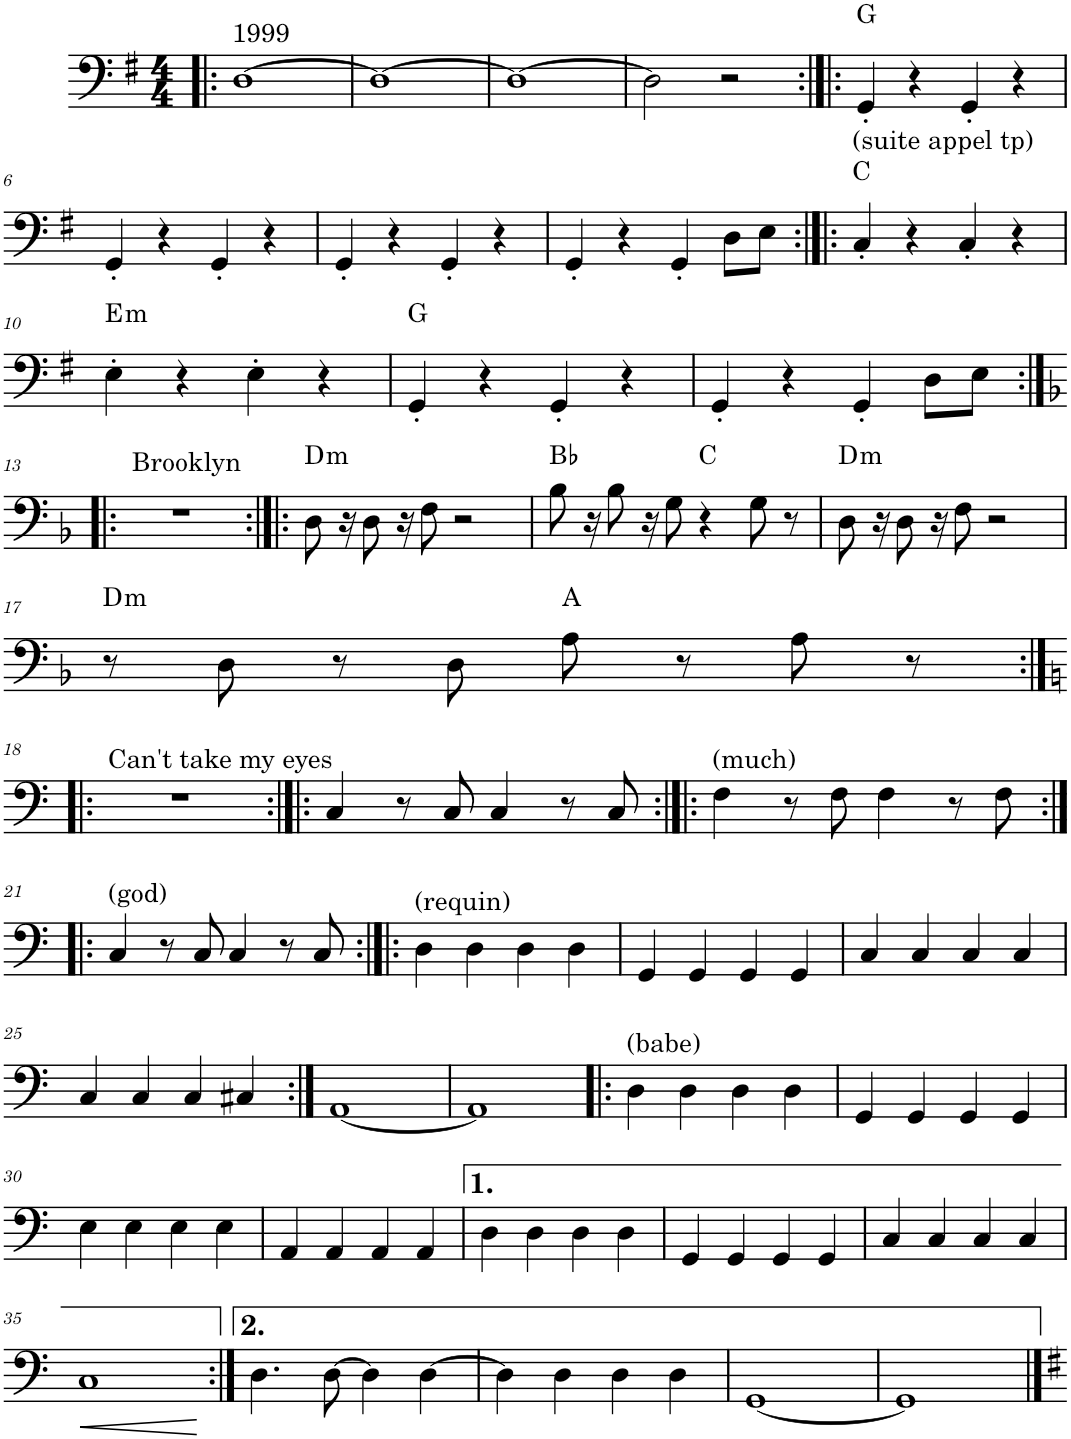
**kern	**dynam	**harte
*part1	*part1	*part1
*staff1	*staff1	*
*I"Euphonium	*	*
*I'Euph.	*	*
*clefF4	*	*
*k[f#]	*	*
*M4/4	*	*
=1!|:	=1!|:	=1!|:
!LO:TX:a:t=1999	!	!
[1D	.	.
=2	=2	=2
1D_	.	.
=3	=3	=3
1D_	.	.
=4	=4	=4
2D\]	.	.
2r	.	.
=5:|!|:	=5:|!|:	=5:|!|:
4GG'/	.	G:maj
4r	.	.
4GG'/	.	.
4r	.	.
!!LO:LB:g=z
=6	=6	=6
4GG'/	.	.
4r	.	.
4GG'/	.	.
4r	.	.
=7	=7	=7
4GG'/	.	.
4r	.	.
4GG'/	.	.
4r	.	.
=8	=8	=8
4GG'/	.	.
4r	.	.
4GG'/	.	.
8D\L	.	.
8E\J	.	.
=9:|!|:	=9:|!|:	=9:|!|:
!LO:TX:a:t=(suite appel tp)	!	!
4C'/	.	C:maj
4r	.	.
4C'/	.	.
4r	.	.
!!LO:LB:g=z
=10	=10	=10
!	!	!LO:H:kt=m
4E'\	.	E:min
4r	.	.
4E'\	.	.
4r	.	.
=11	=11	=11
4GG'/	.	G:maj
4r	.	.
4GG'/	.	.
4r	.	.
=12	=12	=12
4GG'/	.	.
4r	.	.
4GG'/	.	.
8D\L	.	.
8E\J	.	.
!!LO:LB:g=z
=13:|!|:	=13:|!|:	=13:|!|:
*k[b-]	*	*
!LO:TX:a:t=Brooklyn	!	!
1r	.	.
=14:|!|:	=14:|!|:	=14:|!|:
!	!	!LO:H:kt=m
8D\	.	D:min
16r	.	.
8D\	.	.
16r	.	.
8F\	.	.
2r	.	.
=15	=15	=15
!	!	!LO:H:kt=N.C.
8B-\	.	N
16r	.	.
8B-\	.	.
16r	.	.
8G\	.	.
!	!	!LO:H:kt=N.C.
4r	.	N
8G\	.	.
8r	.	.
=16	=16	=16
!	!	!LO:H:kt=m
8D\	.	D:min
16r	.	.
8D\	.	.
16r	.	.
8F\	.	.
2r	.	.
!!LO:LB:g=z
=17	=17	=17
!	!	!LO:H:kt=m
8r	.	D:min
8D\	.	.
8r	.	.
8D\	.	.
!	!	!LO:H:kt=N.C.
8A\	.	N
8r	.	.
8A\	.	.
8r	.	.
!!LO:LB:g=z
=18:|!|:	=18:|!|:	=18:|!|:
*k[]	*	*
!LO:TX:a:t=Can't take my eyes	!	!
1r	.	.
=19:|!|:	=19:|!|:	=19:|!|:
4C/	.	.
8r	.	.
8C/	.	.
4C/	.	.
8r	.	.
8C/	.	.
=20:|!|:	=20:|!|:	=20:|!|:
!LO:TX:a:t=(much)	!	!
4F\	.	.
8r	.	.
8F\	.	.
4F\	.	.
8r	.	.
8F\	.	.
!!LO:LB:g=z
=21:|!|:	=21:|!|:	=21:|!|:
!LO:TX:a:t=(god)	!	!
4C/	.	.
8r	.	.
8C/	.	.
4C/	.	.
8r	.	.
8C/	.	.
=22:|!|:	=22:|!|:	=22:|!|:
!LO:TX:a:t=(requin)	!	!
4D\	.	.
4D\	.	.
4D\	.	.
4D\	.	.
=23	=23	=23
4GG/	.	.
4GG/	.	.
4GG/	.	.
4GG/	.	.
=24	=24	=24
4C/	.	.
4C/	.	.
4C/	.	.
4C/	.	.
!!LO:LB:g=z
=25	=25	=25
4C/	.	.
4C/	.	.
4C/	.	.
4C#X/	.	.
=26:|!	=26:|!	=26:|!
[1AA	.	.
=27	=27	=27
1AA]	.	.
=28!|:	=28!|:	=28!|:
!LO:TX:a:t=(babe)	!	!
4D\	.	.
4D\	.	.
4D\	.	.
4D\	.	.
=29	=29	=29
4GG/	.	.
4GG/	.	.
4GG/	.	.
4GG/	.	.
!!LO:LB:g=z
=30	=30	=30
4E\	.	.
4E\	.	.
4E\	.	.
4E\	.	.
=31	=31	=31
4AA/	.	.
4AA/	.	.
4AA/	.	.
4AA/	.	.
=32	=32	=32
4D\	.	.
4D\	.	.
4D\	.	.
4D\	.	.
=33	=33	=33
4GG/	.	.
4GG/	.	.
4GG/	.	.
4GG/	.	.
=34	=34	=34
4C/	.	.
4C/	.	.
4C/	.	.
4C/	.	.
!!LO:LB:g=z
=35	=35	=35
!	!LO:HP:b	!
1C	<	.
.	[	.
=36:|!	=36:|!	=36:|!
4.D\	.	.
[8D\	.	.
4D\]	.	.
[4D\	.	.
=37	=37	=37
4D\]	.	.
4D\	.	.
4D\	.	.
4D\	.	.
=38	=38	=38
[1GG	.	.
=39	=39	=39
1GG]	.	.
==	==	==
*-	*-	*-
